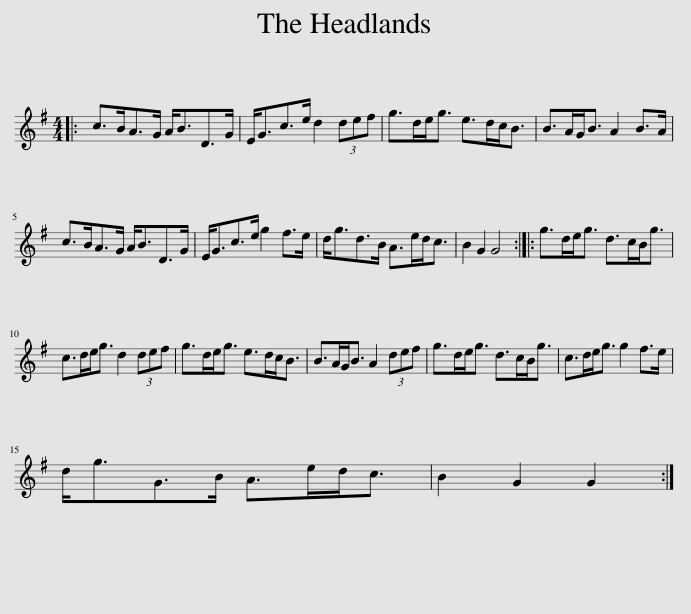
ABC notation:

X:1
L:1/8
M:4/4
I:linebreak $
K:G
V:1 treble
V:1
|: c>BA>G A<BD>G | E<Gc>e d2 (3def | g>de<g e>dc<B | B>AG<B A2 B>A |$ c>BA>G A<BD>G | %5
 E<Gc>e g2 f>e | d<gd>B A>ed<c | B2 G2 G4 :: g>de<g d>cB<g |$ c>de<g d2 (3def | %10
 g>de<g e>dc<B | B>AG<B A2 (3def | g>de<g d>cB<g | c>de<g g2 f>e |$ d<gG>B A>ed<c | %15
 B2 G2 G2 :| %16
